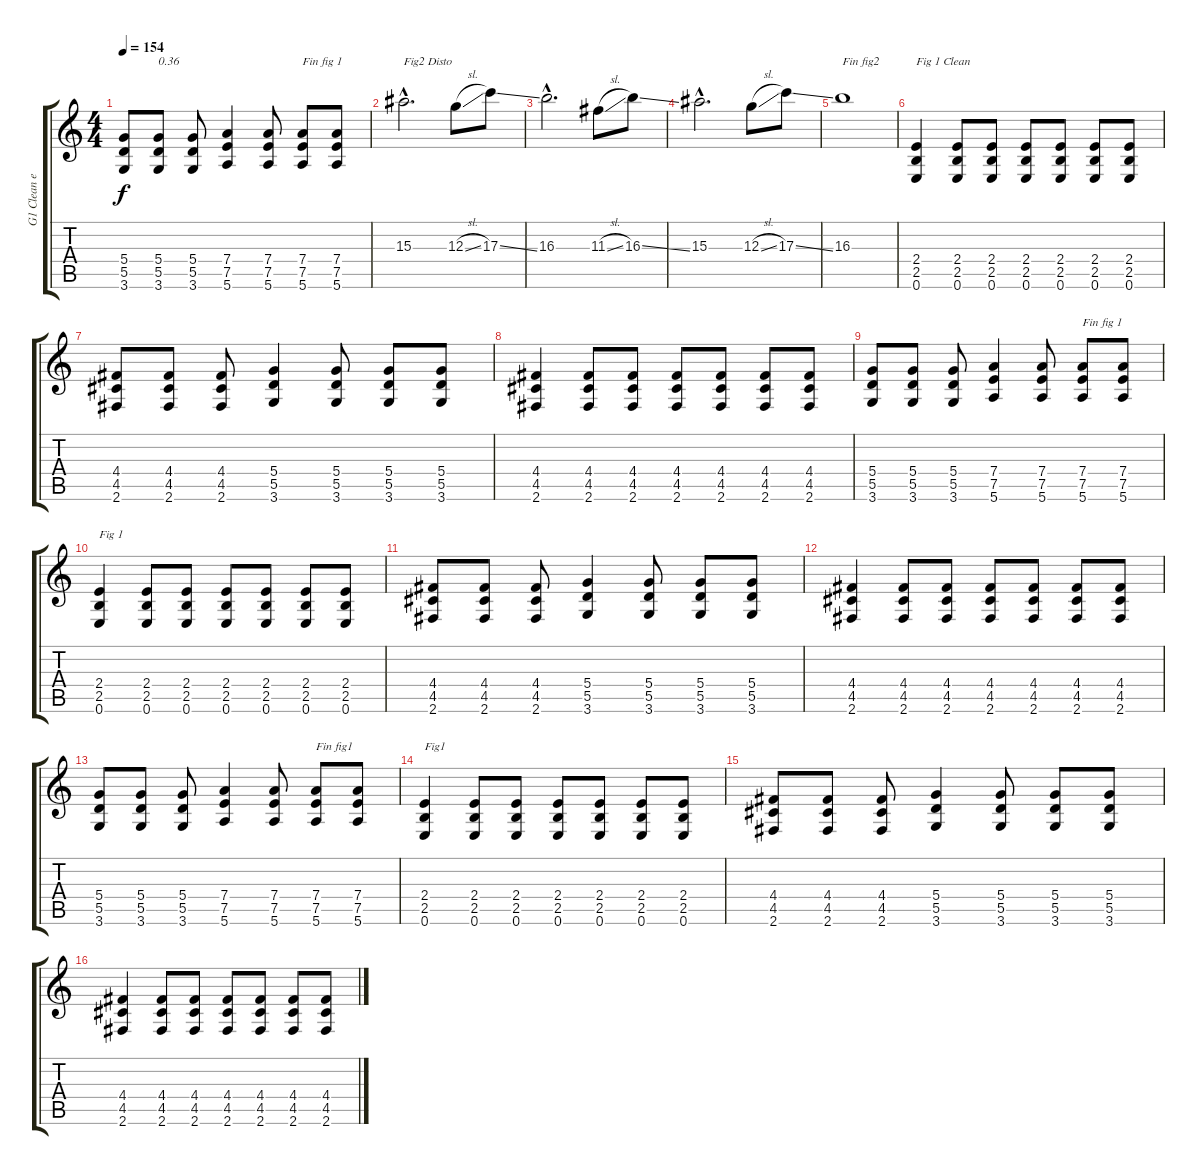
\track ("G1 Clean et Disto" "G1 Clean e") {instrument acousticguitarsteel}
\staff {score tabs}
\tuning (E4 B3 G3 D3 A2 E2) {hide}
\ts (4 4)
\tempo 154
\clef g2
\ks c
(5.4 5.5 3.6).8{dy f} (5.4 5.5 3.6).8{txt "0.36"} (5.4 5.5 3.6).8 (7.4 7.5 5.6).4 (7.4 7.5 5.6).8 (7.4 7.5 5.6).8{txt "Fin fig 1"} (7.4 7.5 5.6).8 |
15.3{hac}.2{d txt "Fig2 Disto" instrument overdrivenguitar} 12.3{sl}.8 17.3{ss}.8 |
16.3{hac}.2{d} 11.3{sl}.8 16.3{ss}.8 |
15.3{hac}.2{d} 12.3{sl}.8 17.3{ss}.8 |
16.3.1{txt "Fin fig2"} |
(2.4 2.5 0.6).4{txt "Fig 1 Clean" instrument acousticguitarsteel} (2.4 2.5 0.6).8 (2.4 2.5 0.6).8 (2.4 2.5 0.6).8 (2.4 2.5 0.6).8 (2.4 2.5 0.6).8 (2.4 2.5 0.6).8 |
(4.4 4.5 2.6).8 (4.4 4.5 2.6).8 (4.4 4.5 2.6).8 (5.4 5.5 3.6).4 (5.4 5.5 3.6).8 (5.4 5.5 3.6).8 (5.4 5.5 3.6).8 |
(4.4 4.5 2.6).4 (4.4 4.5 2.6).8 (4.4 4.5 2.6).8 (4.4 4.5 2.6).8 (4.4 4.5 2.6).8 (4.4 4.5 2.6).8 (4.4 4.5 2.6).8 |
(5.4 5.5 3.6).8 (5.4 5.5 3.6).8 (5.4 5.5 3.6).8 (7.4 7.5 5.6).4 (7.4 7.5 5.6).8 (7.4 7.5 5.6).8{txt "Fin fig 1"} (7.4 7.5 5.6).8 |
(2.4 2.5 0.6).4{txt "Fig 1"} (2.4 2.5 0.6).8 (2.4 2.5 0.6).8 (2.4 2.5 0.6).8 (2.4 2.5 0.6).8 (2.4 2.5 0.6).8 (2.4 2.5 0.6).8 |
(4.4 4.5 2.6).8 (4.4 4.5 2.6).8 (4.4 4.5 2.6).8 (5.4 5.5 3.6).4 (5.4 5.5 3.6).8 (5.4 5.5 3.6).8 (5.4 5.5 3.6).8 |
(4.4 4.5 2.6).4 (4.4 4.5 2.6).8 (4.4 4.5 2.6).8 (4.4 4.5 2.6).8 (4.4 4.5 2.6).8 (4.4 4.5 2.6).8 (4.4 4.5 2.6).8 |
(5.4 5.5 3.6).8 (5.4 5.5 3.6).8 (5.4 5.5 3.6).8 (7.4 7.5 5.6).4 (7.4 7.5 5.6).8 (7.4 7.5 5.6).8{txt "Fin fig1"} (7.4 7.5 5.6).8 |
(2.4 2.5 0.6).4{txt "Fig1"} (2.4 2.5 0.6).8 (2.4 2.5 0.6).8 (2.4 2.5 0.6).8 (2.4 2.5 0.6).8 (2.4 2.5 0.6).8 (2.4 2.5 0.6).8 |
(4.4 4.5 2.6).8 (4.4 4.5 2.6).8 (4.4 4.5 2.6).8 (5.4 5.5 3.6).4 (5.4 5.5 3.6).8 (5.4 5.5 3.6).8 (5.4 5.5 3.6).8 |
(4.4 4.5 2.6).4 (4.4 4.5 2.6).8 (4.4 4.5 2.6).8 (4.4 4.5 2.6).8 (4.4 4.5 2.6).8 (4.4 4.5 2.6).8 (4.4 4.5 2.6).8
